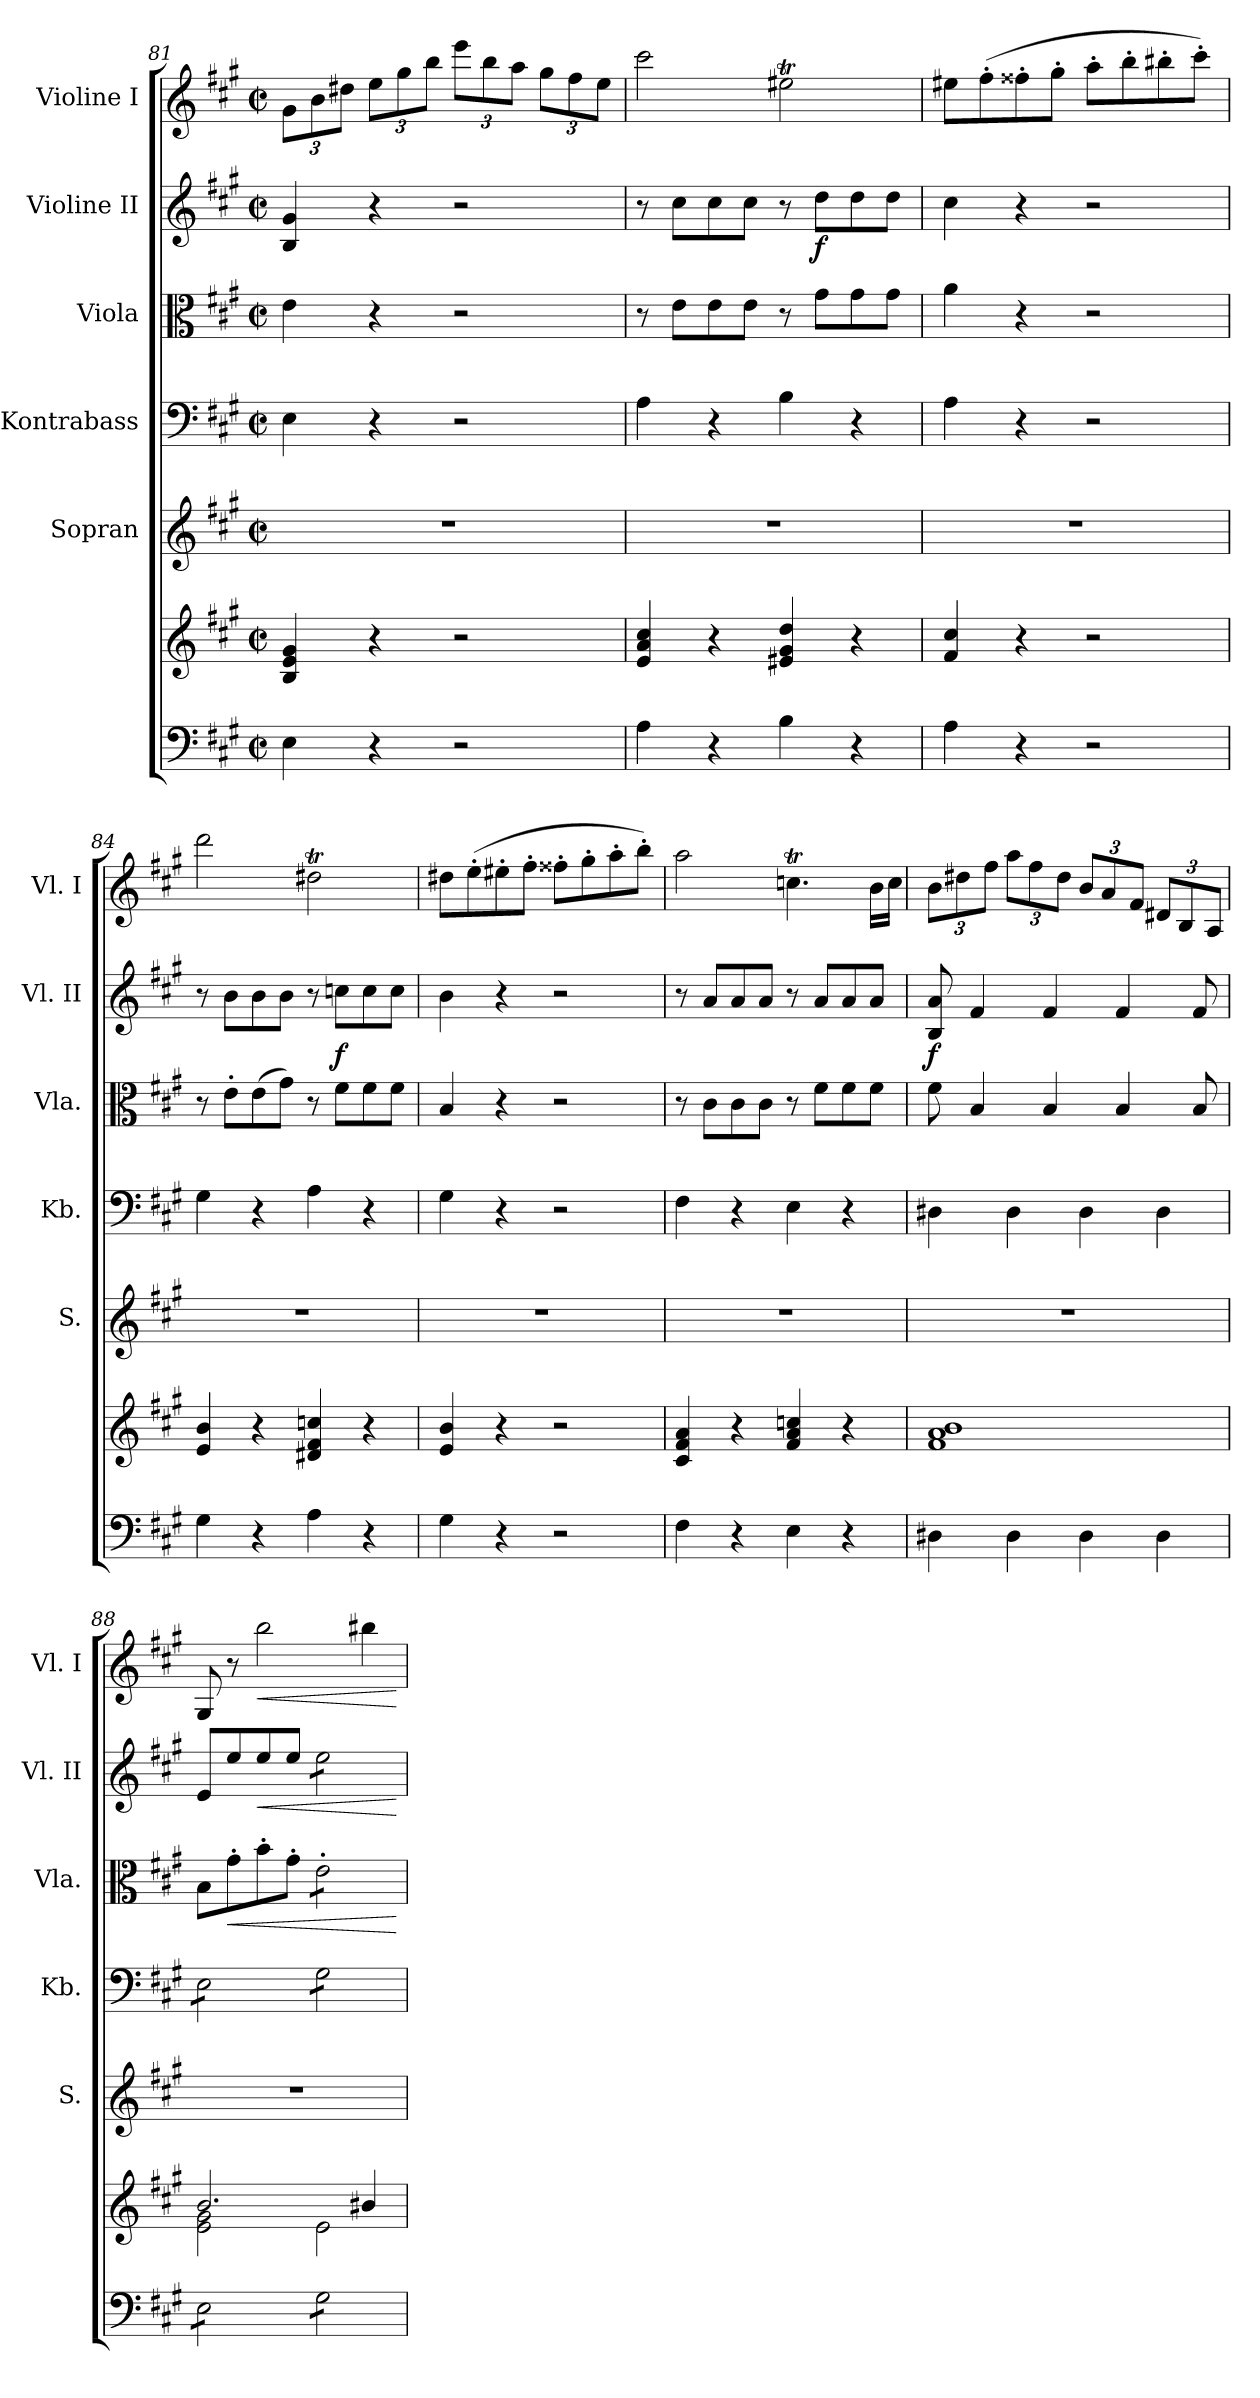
**kern	**kern	**kern	**kern	**kern	**dynam	**kern	**dynam	**kern	**dynam
*part6	*part6	*part5	*part4	*part3	*part3	*part2	*part2	*part1	*part1
*staff7	*staff6	*staff5	*staff4	*staff3	*staff3	*staff2	*staff2	*staff1	*staff1
*	*	*I"Sopran	*I"Kontrabass	*I"Viola	*	*I"Violine II	*	*I"Violine I	*
*	*	*I'S.	*I'Kb.	*I'Vla.	*	*I'Vl. II	*	*I'Vl. I	*
*clefF4	*clefG2	*clefG2	*clefF4	*clefC3	*	*clefG2	*	*clefG2	*
*	*	*	*ITrd7c12	*	*	*	*	*	*
*k[f#c#g#]	*k[f#c#g#]	*k[f#c#g#]	*k[f#c#g#]	*k[f#c#g#]	*	*k[f#c#g#]	*	*k[f#c#g#]	*
*A:	*A:	*A:	*A:	*A:	*	*A:	*	*A:	*
*M2/2	*M2/2	*M2/2	*M2/2	*M2/2	*	*M2/2	*	*M2/2	*
*met(c|)	*met(c|)	*met(c|)	*met(c|)	*met(c|)	*	*met(c|)	*	*met(c|)	*
*	*	*	*	*	*	*	*	*Xbrackettup	*
=81	=81	=81	=81	=81	=81	=81	=81	=81	=81
4E\	4B/ 4e/ 4g#/	1r	4EE\	4e\	.	4B/ 4g#/	.	12g#\L	.
.	.	.	.	.	.	.	.	12b\	.
.	.	.	.	.	.	.	.	12dd#X\J	.
4r	4r	.	4r	4r	.	4r	.	12ee\L	.
.	.	.	.	.	.	.	.	12gg#\	.
.	.	.	.	.	.	.	.	12bb\J	.
2r	2r	.	2r	2r	.	2r	.	12eee\L	.
.	.	.	.	.	.	.	.	12bb\	.
.	.	.	.	.	.	.	.	12aa\J	.
.	.	.	.	.	.	.	.	12gg#\L	.
.	.	.	.	.	.	.	.	12ff#\	.
.	.	.	.	.	.	.	.	12ee\J	.
=82	=82	=82	=82	=82	=82	=82	=82	=82	=82
4A\	4e/ 4a/ 4cc#/	1r	4AA\	8r	.	8r	.	2ccc#\	.
.	.	.	.	8e\L	.	8cc#\L	.	.	.
4r	4r	.	4r	8e\	.	8cc#\	.	.	.
.	.	.	.	8e\J	.	8cc#\J	.	.	.
4B\	4e#X/ 4g#/ 4dd/	.	4BB\	8r	.	8r	.	2ee#Xt\	.
!	!	!	!	!	!	!	!LO:DY:b	!	!
.	.	.	.	8g#\L	.	8dd\L	f	.	.
4r	4r	.	4r	8g#\	.	8dd\	.	.	.
.	.	.	.	8g#\J	.	8dd\J	.	.	.
!!LO:LB:g=z
=83	=83	=83	=83	=83	=83	=83	=83	=83	=83
4A\	4f#/ 4cc#/	1r	4AA\	4a\	.	4cc#\	.	8ee#X\L	.
.	.	.	.	.	.	.	.	(>8ff#'>\	.
4r	4r	.	4r	4r	.	4r	.	8ff##X'>\	.
.	.	.	.	.	.	.	.	8gg#'>\J	.
2r	2r	.	2r	2r	.	2r	.	8aa'>\L	.
.	.	.	.	.	.	.	.	8bb'>\	.
.	.	.	.	.	.	.	.	8bb#X'>\	.
.	.	.	.	.	.	.	.	8ccc#'>\J)	.
=84	=84	=84	=84	=84	=84	=84	=84	=84	=84
4G#\	4e/ 4b/	1r	4GG#\	8r	.	8r	.	2ddd\	.
.	.	.	.	8e'>\L	.	8b\L	.	.	.
4r	4r	.	4r	(>8e\	.	8b\	.	.	.
.	.	.	.	8g#\J)	.	8b\J	.	.	.
4A\	4d#X/ 4f#/ 4ccn/	.	4AA\	8r	.	8r	.	2dd#Xt\	.
!	!	!	!	!	!	!	!LO:DY:b	!	!
.	.	.	.	8f#\L	.	8ccn\L	f	.	.
4r	4r	.	4r	8f#\	.	8cc\	.	.	.
.	.	.	.	8f#\J	.	8cc\J	.	.	.
=85	=85	=85	=85	=85	=85	=85	=85	=85	=85
4G#\	4e/ 4b/	1r	4GG#\	4B/	.	4b\	.	8dd#X\L	.
.	.	.	.	.	.	.	.	(>8ee'>\	.
4r	4r	.	4r	4r	.	4r	.	8ee#X'>\	.
.	.	.	.	.	.	.	.	8ff#'>\J	.
2r	2r	.	2r	2r	.	2r	.	8ff##X'>\L	.
.	.	.	.	.	.	.	.	8gg#'>\	.
.	.	.	.	.	.	.	.	8aa'>\	.
.	.	.	.	.	.	.	.	8bb'>\J)	.
=86	=86	=86	=86	=86	=86	=86	=86	=86	=86
4F#\	4c#/ 4f#/ 4a/	1r	4FF#\	8r	.	8r	.	2aa\	.
.	.	.	.	8c#\L	.	8a/L	.	.	.
4r	4r	.	4r	8c#\	.	8a/	.	.	.
.	.	.	.	8c#\J	.	8a/J	.	.	.
4E\	4f#/ 4a/ 4ccn/	.	4EE\	8r	.	8r	.	4.ccnT\	.
.	.	.	.	8f#\L	.	8a/L	.	.	.
4r	4r	.	4r	8f#\	.	8a/	.	.	.
.	.	.	.	8f#\J	.	8a/J	.	16b\LL	.
.	.	.	.	.	.	.	.	16cc\JJ	.
!!LO:PB:g=z
=87	=87	=87	=87	=87	=87	=87	=87	=87	=87
!	!	!	!	!	!	!	!LO:DY:b	!	!
4D#X\	1f# 1a 1b	1r	4DD#X\	8f#\	.	8B/ 8a/	f	12b\L	.
.	.	.	.	.	.	.	.	12dd#X\	.
.	.	.	.	4B/	.	4f#/	.	.	.
.	.	.	.	.	.	.	.	12ff#\J	.
4D#\	.	.	4DD#\	.	.	.	.	12aa\L	.
.	.	.	.	.	.	.	.	12ff#\	.
.	.	.	.	4B/	.	4f#/	.	.	.
.	.	.	.	.	.	.	.	12dd#\J	.
4D#\	.	.	4DD#\	.	.	.	.	12b/L	.
.	.	.	.	.	.	.	.	12a/	.
.	.	.	.	4B/	.	4f#/	.	.	.
.	.	.	.	.	.	.	.	12f#/J	.
4D#\	.	.	4DD#\	.	.	.	.	12d#X/L	.
.	.	.	.	.	.	.	.	12B/	.
.	.	.	.	8B/	.	8f#/	.	.	.
.	.	.	.	.	.	.	.	12A/J	.
=88	=88	=88	=88	=88	=88	=88	=88	=88	=88
*	*^	*	*	*	*	*	*	*	*
*tremolo	*	*	*	*	*	*	*	*	*	*
*	*	*	*	*tremolo	*	*	*	*	*	*
8E\L	2.b/	2e\ 2g#\	1r	8EE\L	8B\L	.	8e/L	.	8G#/	.
!	!	!	!	!	!	!LO:HP:b	!	!	!	!
8E\	.	.	.	8EE\	8g#'>\	<	8ee/	.	8r	.
!	!	!	!	!	!	!	!	!LO:HP:b	!	!LO:HP:b
8E\	.	.	.	8EE\	8b'>\	.	8ee/	<	2bb\	<
8E\J	.	.	.	8EE\J	8g#'>\J	.	8ee/J	.	.	.
*	*	*	*	*	*tremolo	*	*	*	*	*
*	*	*	*	*	*	*	*tremolo	*	*	*
8G#\L	.	2e\	.	8GG#\L	8e'>\L	.	8ee\L	.	.	.
8G#\	.	.	.	8GG#\	8e'>\	.	8ee\	.	.	.
8G#\	4b#X/	.	.	8GG#\	8e'>\	.	8ee\	.	4bb#X\	.
8G#\J	.	.	.	8GG#\J	8e'>\J	.	8ee\J	.	.	.
*	*	*	*	*	*	*	*Xtremolo	*	*	*
*	*	*	*	*	*Xtremolo	*	*	*	*	*
*	*	*	*	*Xtremolo	*	*	*	*	*	*
*Xtremolo	*	*	*	*	*	*	*	*	*	*
*	*v	*v	*	*	*	*	*	*	*	*
.	.	.	.	.	[	.	[	.	[
=	=	=	=	=	=	=	=	=	=
*-	*-	*-	*-	*-	*-	*-	*-	*-	*-
